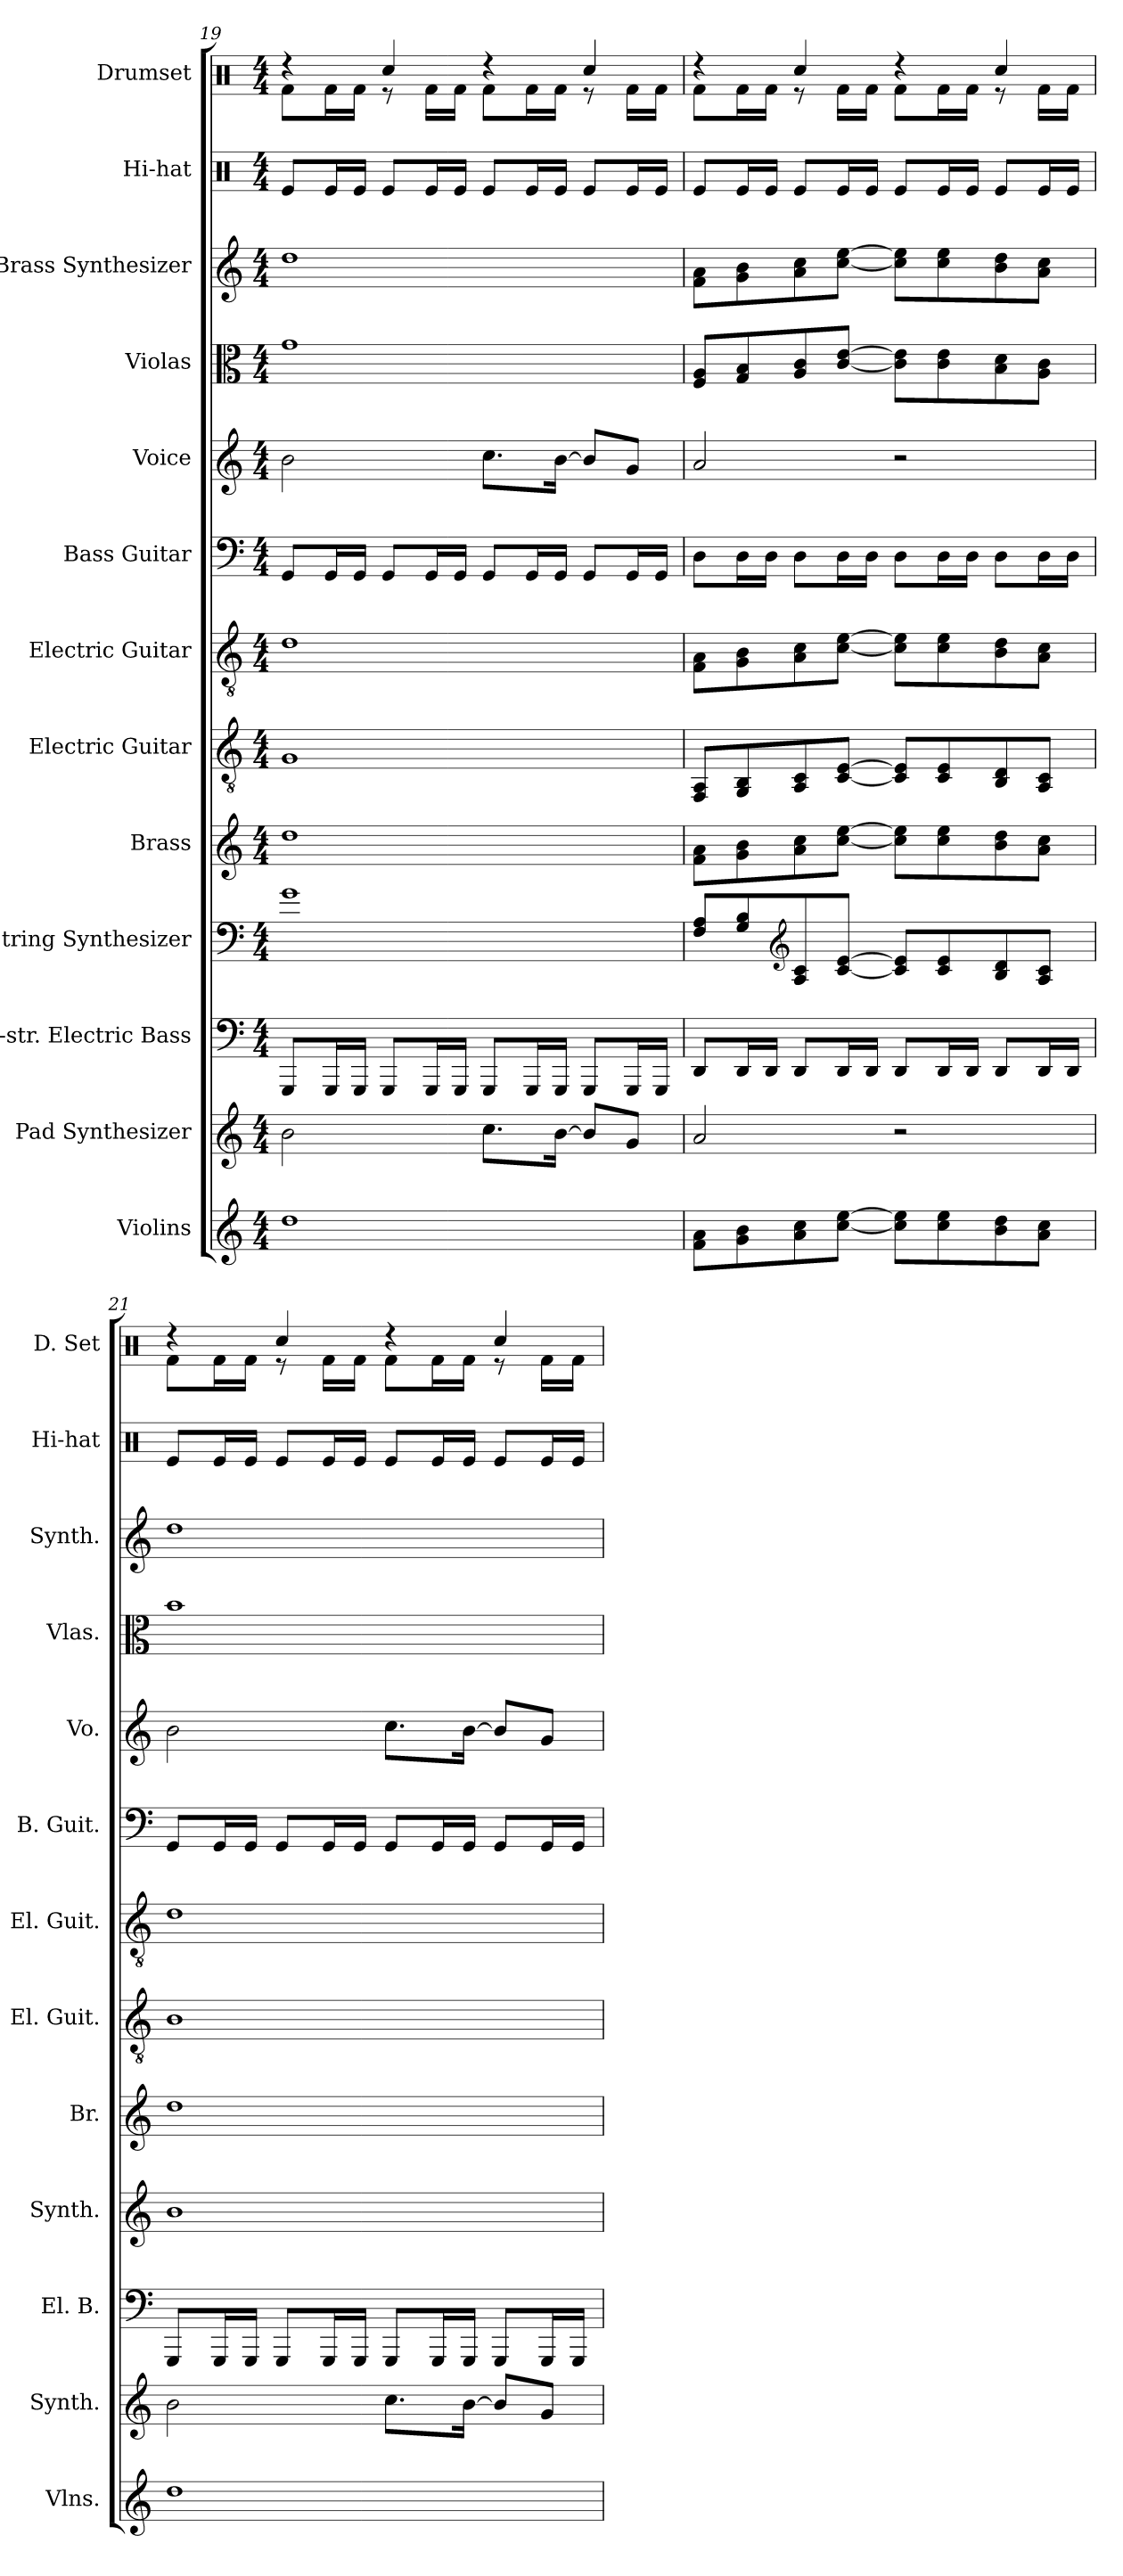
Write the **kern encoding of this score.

**kern	**kern	**kern	**kern	**kern	**kern	**kern	**kern	**kern	**kern	**kern	**kern	**kern
*part13	*part12	*part11	*part10	*part9	*part8	*part7	*part6	*part5	*part4	*part3	*part2	*part1
*staff13	*staff12	*staff11	*staff10	*staff9	*staff8	*staff7	*staff6	*staff5	*staff4	*staff3	*staff2	*staff1
*I"Violins	*I"Pad Synthesizer	*I"5-str. Electric Bass	*I"String Synthesizer	*I"Brass	*I"Electric Guitar	*I"Electric Guitar	*I"Bass Guitar	*I"Voice	*I"Violas	*I"Brass Synthesizer	*I"Hi-hat	*I"Drumset
*I'Vlns.	*I'Synth.	*I'El. B.	*I'Synth.	*I'Br.	*I'El. Guit.	*I'El. Guit.	*I'B. Guit.	*I'Vo.	*I'Vlas.	*I'Synth.	*I'Hi-hat	*I'D. Set
*clefG2	*clefG2	*clefF4	*clefF4	*clefG2	*clefGv2	*clefGv2	*clefF4	*clefG2	*clefC3	*clefG2	*clefX	*clefX
*	*	*ITrd7c12	*	*	*	*	*ITrd7c12	*	*	*	*	*
*k[]	*k[]	*k[]	*k[]	*k[]	*k[]	*k[]	*k[]	*k[]	*k[]	*k[]	*k[]	*k[]
*M4/4	*M4/4	*M4/4	*M4/4	*M4/4	*M4/4	*M4/4	*M4/4	*M4/4	*M4/4	*M4/4	*M4/4	*M4/4
=19	=19	=19	=19	=19	=19	=19	=19	=19	=19	=19	=19	=19
*	*	*	*	*	*	*	*	*	*	*	*	*^
1dd	2b\	8GGGG/L	1g	1dd	1G	1d	8GGG/L	2b\	1g	1dd	8Re/L	4r	8Rf\L
.	.	16GGGG/L	.	.	.	.	16GGG/L	.	.	.	16Re/L	.	16Rf\L
.	.	16GGGG/JJ	.	.	.	.	16GGG/JJ	.	.	.	16Re/JJ	.	16Rf\JJ
.	.	8GGGG/L	.	.	.	.	8GGG/L	.	.	.	8Re/L	4Rcc/	8r
.	.	16GGGG/L	.	.	.	.	16GGG/L	.	.	.	16Re/L	.	16Rf\LL
.	.	16GGGG/JJ	.	.	.	.	16GGG/JJ	.	.	.	16Re/JJ	.	16Rf\JJ
.	8.cc\L	8GGGG/L	.	.	.	.	8GGG/L	8.cc\L	.	.	8Re/L	4r	8Rf\L
.	.	16GGGG/L	.	.	.	.	16GGG/L	.	.	.	16Re/L	.	16Rf\L
.	[16b\Jk	16GGGG/JJ	.	.	.	.	16GGG/JJ	[16b\Jk	.	.	16Re/JJ	.	16Rf\JJ
.	8b/L]	8GGGG/L	.	.	.	.	8GGG/L	8b/L]	.	.	8Re/L	4Rcc/	8r
.	8g/J	16GGGG/L	.	.	.	.	16GGG/L	8g/J	.	.	16Re/L	.	16Rf\LL
.	.	16GGGG/JJ	.	.	.	.	16GGG/JJ	.	.	.	16Re/JJ	.	16Rf\JJ
!!LO:PB:g=z	!!
=20	=20	=20	=20	=20	=20	=20	=20	=20	=20	=20	=20	=20	=20
8f\ 8a\L	2a/	8DDD/L	8F/ 8A/L	8f\ 8a\L	8FF/ 8AA/L	8F\ 8A\L	8DD\L	2a/	8F/ 8A/L	8f\ 8a\L	8Re/L	4r	8Rf\L
8g\ 8b\	.	16DDD/L	8G/ 8B/	8g\ 8b\	8GG/ 8BB/	8G\ 8B\	16DD\L	.	8G/ 8B/	8g\ 8b\	16Re/L	.	16Rf\L
.	.	16DDD/JJ	.	.	.	.	16DD\JJ	.	.	.	16Re/JJ	.	16Rf\JJ
*	*	*	*clefG2	*	*	*	*	*	*	*	*	*	*
8a\ 8cc\	.	8DDD/L	8A/ 8c/	8a\ 8cc\	8AA/ 8C/	8A\ 8c\	8DD\L	.	8A/ 8c/	8a\ 8cc\	8Re/L	4Rcc/	8r
[8cc\ [8ee\J	.	16DDD/L	[8c/ [8e/J	[8cc\ [8ee\J	[8C/ [8E/J	[8c\ [8e\J	16DD\L	.	[8c/ [8e/J	[8cc\ [8ee\J	16Re/L	.	16Rf\LL
.	.	16DDD/JJ	.	.	.	.	16DD\JJ	.	.	.	16Re/JJ	.	16Rf\JJ
8cc\] 8ee\]L	2r	8DDD/L	8c/] 8e/]L	8cc\] 8ee\]L	8C/] 8E/]L	8c\] 8e\]L	8DD\L	2r	8c\] 8e\]L	8cc\] 8ee\]L	8Re/L	4r	8Rf\L
8cc\ 8ee\	.	16DDD/L	8c/ 8e/	8cc\ 8ee\	8C/ 8E/	8c\ 8e\	16DD\L	.	8c\ 8e\	8cc\ 8ee\	16Re/L	.	16Rf\L
.	.	16DDD/JJ	.	.	.	.	16DD\JJ	.	.	.	16Re/JJ	.	16Rf\JJ
8b\ 8dd\	.	8DDD/L	8B/ 8d/	8b\ 8dd\	8BB/ 8D/	8B\ 8d\	8DD\L	.	8B\ 8d\	8b\ 8dd\	8Re/L	4Rcc/	8r
8a\ 8cc\J	.	16DDD/L	8A/ 8c/J	8a\ 8cc\J	8AA/ 8C/J	8A\ 8c\J	16DD\L	.	8A\ 8c\J	8a\ 8cc\J	16Re/L	.	16Rf\LL
.	.	16DDD/JJ	.	.	.	.	16DD\JJ	.	.	.	16Re/JJ	.	16Rf\JJ
=21	=21	=21	=21	=21	=21	=21	=21	=21	=21	=21	=21	=21	=21
1dd	2b\	8GGGG/L	1b	1dd	1B	1d	8GGG/L	2b\	1b	1dd	8Re/L	4r	8Rf\L
.	.	16GGGG/L	.	.	.	.	16GGG/L	.	.	.	16Re/L	.	16Rf\L
.	.	16GGGG/JJ	.	.	.	.	16GGG/JJ	.	.	.	16Re/JJ	.	16Rf\JJ
.	.	8GGGG/L	.	.	.	.	8GGG/L	.	.	.	8Re/L	4Rcc/	8r
.	.	16GGGG/L	.	.	.	.	16GGG/L	.	.	.	16Re/L	.	16Rf\LL
.	.	16GGGG/JJ	.	.	.	.	16GGG/JJ	.	.	.	16Re/JJ	.	16Rf\JJ
.	8.cc\L	8GGGG/L	.	.	.	.	8GGG/L	8.cc\L	.	.	8Re/L	4r	8Rf\L
.	.	16GGGG/L	.	.	.	.	16GGG/L	.	.	.	16Re/L	.	16Rf\L
.	[16b\Jk	16GGGG/JJ	.	.	.	.	16GGG/JJ	[16b\Jk	.	.	16Re/JJ	.	16Rf\JJ
.	8b/L]	8GGGG/L	.	.	.	.	8GGG/L	8b/L]	.	.	8Re/L	4Rcc/	8r
.	8g/J	16GGGG/L	.	.	.	.	16GGG/L	8g/J	.	.	16Re/L	.	16Rf\LL
.	.	16GGGG/JJ	.	.	.	.	16GGG/JJ	.	.	.	16Re/JJ	.	16Rf\JJ
*	*	*	*	*	*	*	*	*	*	*	*	*v	*v
=	=	=	=	=	=	=	=	=	=	=	=	=
*-	*-	*-	*-	*-	*-	*-	*-	*-	*-	*-	*-	*-
